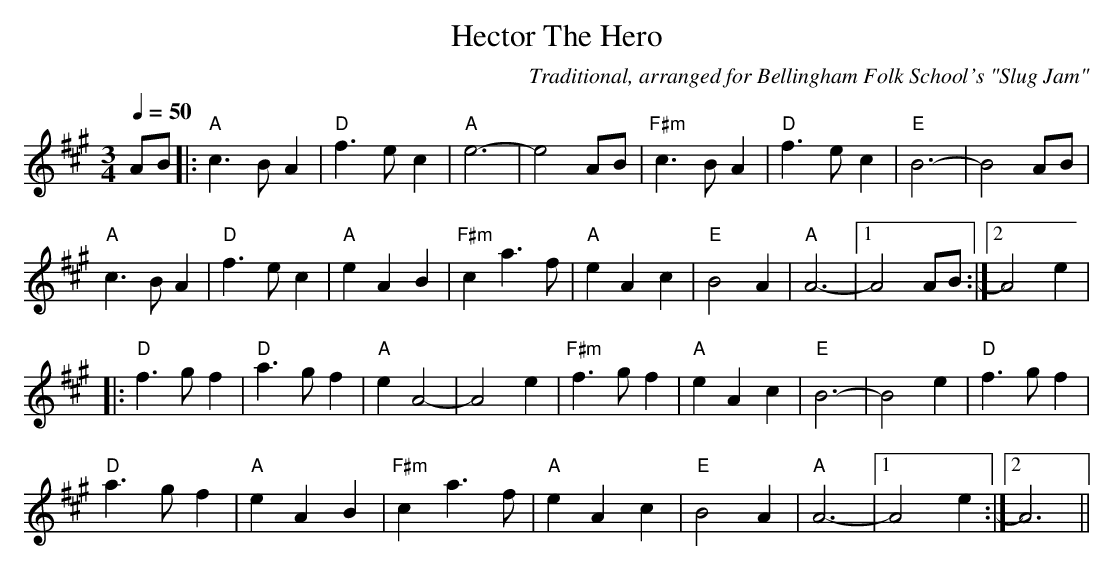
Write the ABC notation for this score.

X:1
T: Hector The Hero
C: Traditional, arranged for Bellingham Folk School's "Slug Jam"
M: 3/4
Q: 1/4 = 50
L: 1/4
K: A major treble
A/B/ |: "A"c3/2 B/ A | "D"f3/2 e/ c | "A"e3 | -e2 A/B/ | "F#m"c3/2 B/ A | "D"f3/2 e/ c | "E"B3 | -B2 A/B/ |
"A"c3/2 B/ A | "D"f3/2 e/ c | "A"e A B | "F#m"c a3/2 f/ | "A"e A c | "E"B2 A | "A"A3 |[1 -A2 A/B/ :|2 A2 e |
|: "D"f3/2 g/ f | "D"a3/2 g/ f | "A"e A2 | -A2 e | "F#m"f3/2 g/ f | "A"e A c | "E"B3 | -B2 e | "D"f3/2 g/ f |
"D"a3/2 g/ f | "A"e A B | "F#m"c a3/2 f/ | "A"e A c | "E"B2 A | "A"A3 |[1 -A2 e :|2 A3 ||
